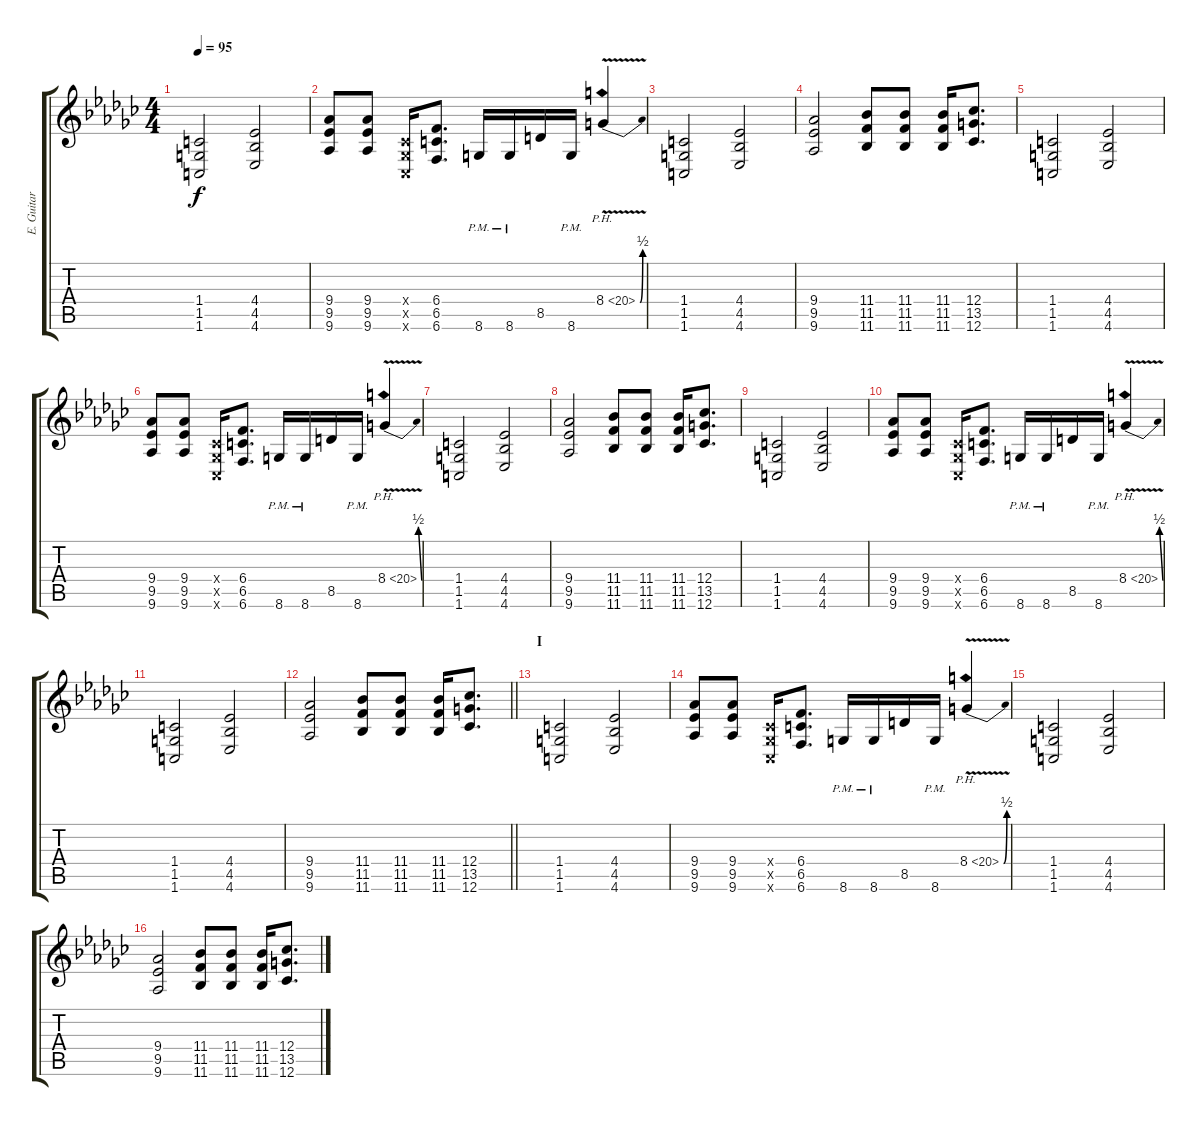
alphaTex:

\track ("E. Guitar III" "E. Guitar ") {instrument overdrivenguitar}
\staff {score tabs}
\tuning (Db4 Ab3 E3 B2 Gb2 B1) {hide}
\ts (4 4)
\tempo 95
\clef g2
\ks gb
(1.4 1.5 1.6).2{dy f} (4.4 4.5 4.6).2 |
(9.4 9.5 9.6).8 (9.4 9.5 9.6).8 (0.4{x} 0.5{x} 0.6{x}).16 (6.4 6.5 6.6).8{d} 8.6{pm}.16 8.6{pm}.16 8.5.16 8.6{pm}.16 8.4{be (bend 0 0 60 2) ph 12 v}.4 |
(1.4 1.5 1.6).2 (4.4 4.5 4.6).2 |
(9.4 9.5 9.6).2 (11.4 11.5 11.6).8 (11.4 11.5 11.6).8 (11.4 11.5 11.6).16 (12.4 13.5 12.6).8{d} |
(1.4 1.5 1.6).2 (4.4 4.5 4.6).2 |
(9.4 9.5 9.6).8 (9.4 9.5 9.6).8 (0.4{x} 0.5{x} 0.6{x}).16 (6.4 6.5 6.6).8{d} 8.6{pm}.16 8.6{pm}.16 8.5.16 8.6{pm}.16 8.4{be (bend 0 0 60 2) ph 12 v}.4 |
(1.4 1.5 1.6).2 (4.4 4.5 4.6).2 |
(9.4 9.5 9.6).2 (11.4 11.5 11.6).8 (11.4 11.5 11.6).8 (11.4 11.5 11.6).16 (12.4 13.5 12.6).8{d} |
(1.4 1.5 1.6).2 (4.4 4.5 4.6).2 |
(9.4 9.5 9.6).8 (9.4 9.5 9.6).8 (0.4{x} 0.5{x} 0.6{x}).16 (6.4 6.5 6.6).8{d} 8.6{pm}.16 8.6{pm}.16 8.5.16 8.6{pm}.16 8.4{be (bend 0 0 60 2) ph 12 v}.4 |
(1.4 1.5 1.6).2 (4.4 4.5 4.6).2 |
\barLineRight lightlight
(9.4 9.5 9.6).2 (11.4 11.5 11.6).8 (11.4 11.5 11.6).8 (11.4 11.5 11.6).16 (12.4 13.5 12.6).8{d} |
\section ("" "I")
(1.4 1.5 1.6).2 (4.4 4.5 4.6).2 |
(9.4 9.5 9.6).8 (9.4 9.5 9.6).8 (0.4{x} 0.5{x} 0.6{x}).16 (6.4 6.5 6.6).8{d} 8.6{pm}.16 8.6{pm}.16 8.5.16 8.6{pm}.16 8.4{be (bend 0 0 60 2) ph 12 v}.4 |
(1.4 1.5 1.6).2 (4.4 4.5 4.6).2 |
(9.4 9.5 9.6).2 (11.4 11.5 11.6).8 (11.4 11.5 11.6).8 (11.4 11.5 11.6).16 (12.4 13.5 12.6).8{d}
